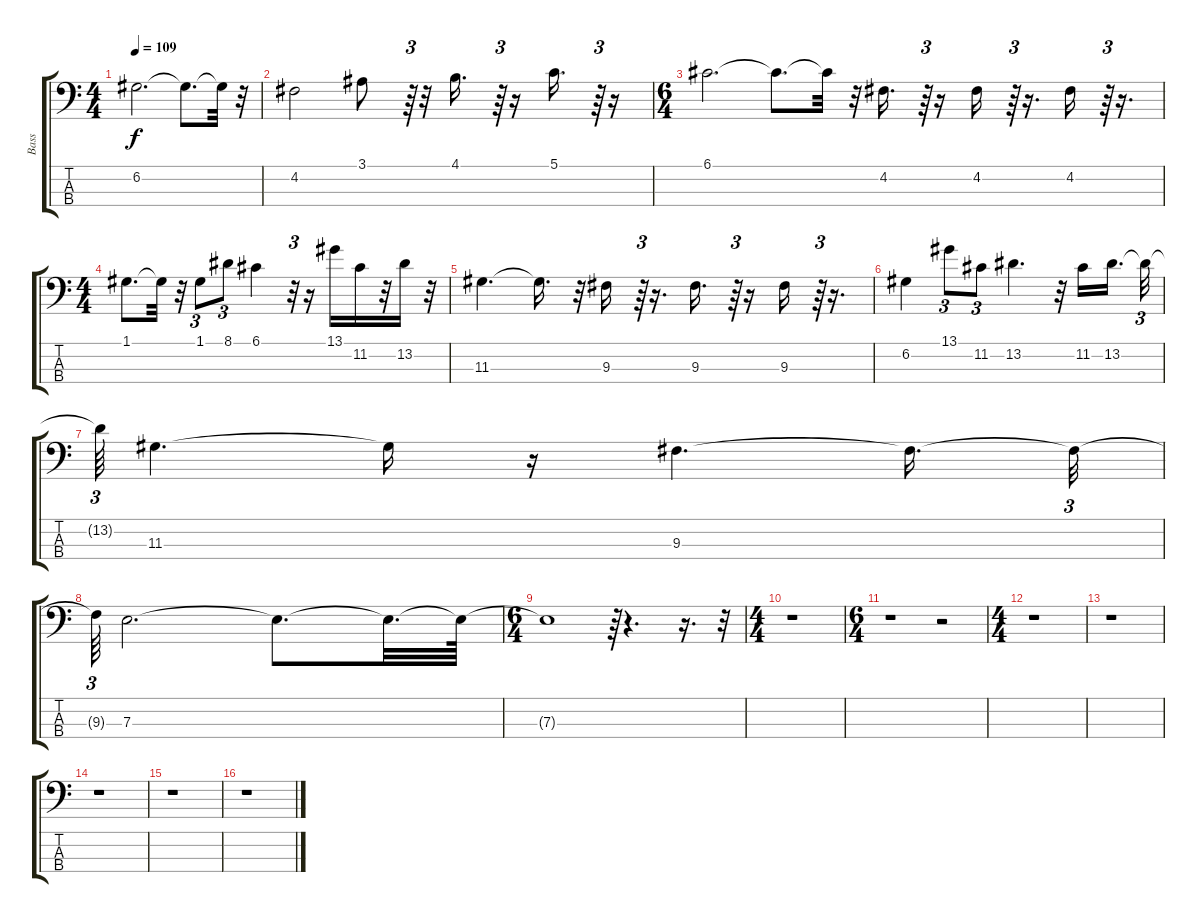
\track ("Bass" "Bass") {instrument fretlessbass}
\staff {score tabs}
\tuning (G2 D2 A1 E1) {hide}
\ts (4 4)
\tempo 109
\clef f4
\ks c
6.2.2{d dy f} 6.2{t}.8{d} 6.2{t}.32 r.32 |
4.2.2 3.1.8 r.64{tu (3 2)} r.32 4.1.16{d} r.64{tu (3 2)} r.16 5.1.16{d} r.64{tu (3 2)} r.16 |
\ts (6 4)
6.1.2{d} 6.1{t}.8{d} 6.1{t}.32 r.32 4.2.16{d} r.64{tu (3 2)} r.16 4.2.16 r.64{tu (3 2)} r.16{d} 4.2.16 r.64{tu (3 2)} r.16{d} |
\ts (4 4)
1.1.8{d} 1.1{t}.32 r.32 1.1.8{tu (3 2)} 8.1.8{tu (3 2)} 6.1.4 r.32{tu (3 2)} r.16 13.1.16 11.2.16 r.32 13.2.16 r.32 |
11.3.4{d} 11.3{t}.16{d} r.32 9.3.16 r.64{tu (3 2)} r.16{d} 9.3.16{d} r.64{tu (3 2)} r.16 9.3.16 r.64{tu (3 2)} r.16{d} |
6.2.4 13.1.8{tu (3 2)} 11.2.8{tu (3 2)} 13.2.4{d} r.32 11.2.16 13.2.16{d beam splitsecondary} 13.2{t}.32{tu (3 2)} |
13.2{t}.64{tu (3 2)} 11.3.4{d} 11.3{t}.16 r.16 9.3.4{d} 9.3{t}.16{d} 9.3{t}.32{tu (3 2)} |
9.3{t}.64{tu (3 2)} 7.3.2{d} 7.3{t}.8{d} 7.3{t}.32{d} 7.3{t}.64 |
\ts (6 4)
7.3{t}.1 r.64{tu (3 2)} r.4{d} r.16{d} r.32{tu (3 2)} |
\ts (4 4)
r.1 |
\ts (6 4)
r.1 r.2 |
\ts (4 4)
r.1 |
r.1 |
r.1 |
r.1 |
r.1
